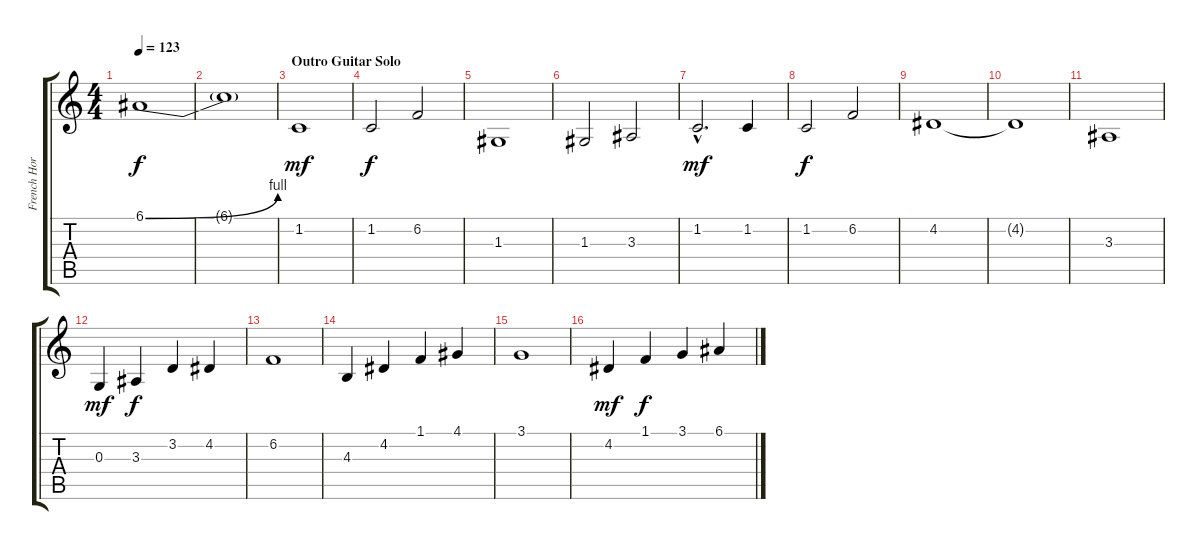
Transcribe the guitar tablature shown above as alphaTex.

\track ("French Horn" "French Hor") {instrument frenchhorn}
\staff {score tabs}
\tuning (E4 B3 G3 D3 A2 E2) {hide}
\ts (4 4)
\tempo 123
\clef g2
\ks c
6.1{be (bend 0 0 60 4)}.1{dy f} |
6.1{t}.1 |
\section ("" "Outro Guitar Solo")
1.2.1{dy mf} |
1.2.2{dy f} 6.2.2 |
1.3.1 |
1.3.2 3.3.2 |
1.2{hac}.2{d dy mf} 1.2.4 |
1.2.2{dy f} 6.2.2 |
4.2.1 |
4.2{t}.1 |
3.3.1 |
0.3.4{dy mf} 3.3.4{dy f} 3.2.4 4.2.4 |
6.2.1 |
4.3.4 4.2.4 1.1.4 4.1.4 |
3.1.1 |
4.2.4{dy mf} 1.1.4{dy f} 3.1.4 6.1.4
